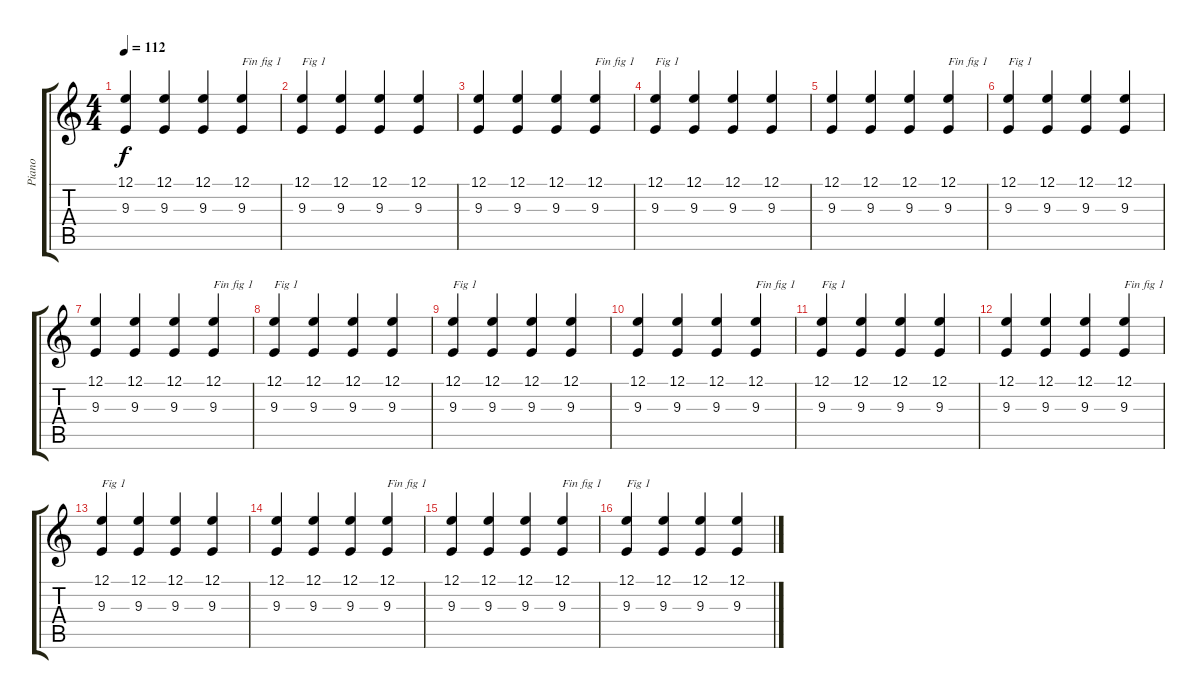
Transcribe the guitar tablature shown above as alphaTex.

\track ("Piano" "Piano") {instrument electricgrandpiano}
\staff {score tabs}
\tuning (E4 B3 G3 D3 A2 E2) {hide}
\ts (4 4)
\tempo 112
\clef g2
\ks c
(12.1 9.3).4{dy f} (12.1 9.3).4 (12.1 9.3).4 (12.1 9.3).4{txt "Fin fig 1"} |
(12.1 9.3).4{txt "Fig 1"} (12.1 9.3).4 (12.1 9.3).4 (12.1 9.3).4 |
(12.1 9.3).4 (12.1 9.3).4 (12.1 9.3).4 (12.1 9.3).4{txt "Fin fig 1"} |
(12.1 9.3).4{txt "Fig 1"} (12.1 9.3).4 (12.1 9.3).4 (12.1 9.3).4 |
(12.1 9.3).4 (12.1 9.3).4 (12.1 9.3).4 (12.1 9.3).4{txt "Fin fig 1"} |
(12.1 9.3).4{txt "Fig 1"} (12.1 9.3).4 (12.1 9.3).4 (12.1 9.3).4 |
(12.1 9.3).4 (12.1 9.3).4 (12.1 9.3).4 (12.1 9.3).4{txt "Fin fig 1"} |
(12.1 9.3).4{txt "Fig 1"} (12.1 9.3).4 (12.1 9.3).4 (12.1 9.3).4 |
(12.1 9.3).4{txt "Fig 1"} (12.1 9.3).4 (12.1 9.3).4 (12.1 9.3).4 |
(12.1 9.3).4 (12.1 9.3).4 (12.1 9.3).4 (12.1 9.3).4{txt "Fin fig 1"} |
(12.1 9.3).4{txt "Fig 1"} (12.1 9.3).4 (12.1 9.3).4 (12.1 9.3).4 |
(12.1 9.3).4 (12.1 9.3).4 (12.1 9.3).4 (12.1 9.3).4{txt "Fin fig 1"} |
(12.1 9.3).4{txt "Fig 1"} (12.1 9.3).4 (12.1 9.3).4 (12.1 9.3).4 |
(12.1 9.3).4 (12.1 9.3).4 (12.1 9.3).4 (12.1 9.3).4{txt "Fin fig 1"} |
(12.1 9.3).4 (12.1 9.3).4 (12.1 9.3).4 (12.1 9.3).4{txt "Fin fig 1"} |
(12.1 9.3).4{txt "Fig 1"} (12.1 9.3).4 (12.1 9.3).4 (12.1 9.3).4
